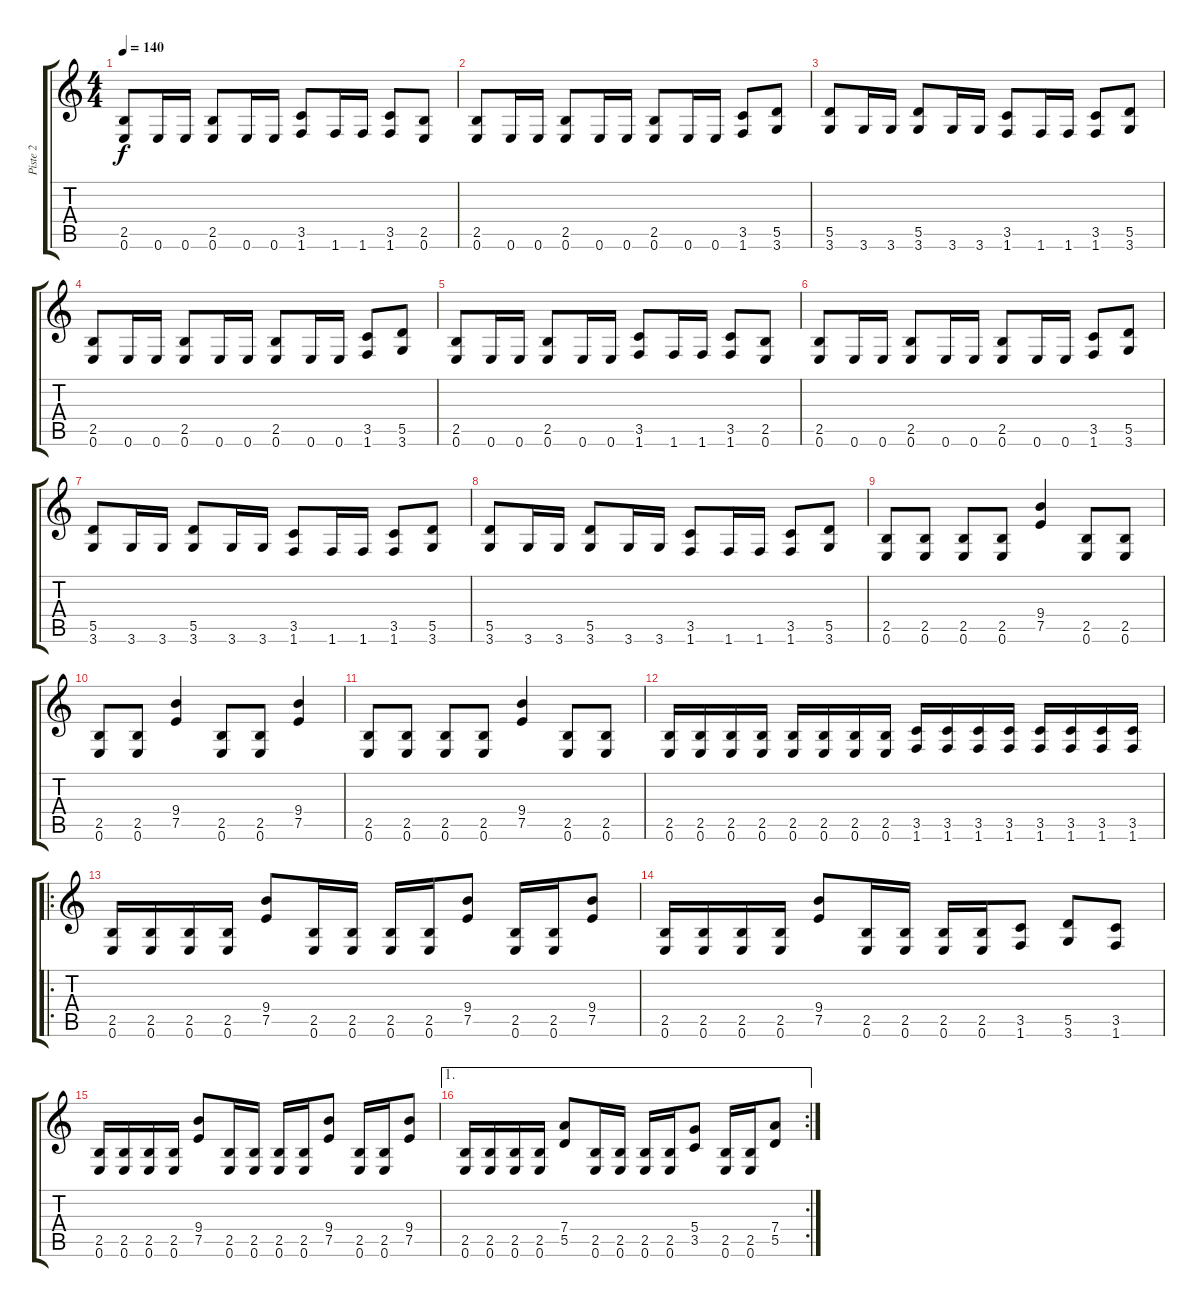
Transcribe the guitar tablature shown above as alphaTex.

\track ("Piste 2" "Piste 2") {instrument distortionguitar}
\staff {score tabs}
\tuning (E4 B3 G3 D3 A2 E2) {hide}
\ts (4 4)
\tempo 140
\clef g2
\ks c
(2.5 0.6).8{dy f} 0.6.16 0.6.16 (2.5 0.6).8 0.6.16 0.6.16 (3.5 1.6).8 1.6.16 1.6.16 (3.5 1.6).8 (2.5 0.6).8 |
(2.5 0.6).8 0.6.16 0.6.16 (2.5 0.6).8 0.6.16 0.6.16 (2.5 0.6).8 0.6.16 0.6.16 (3.5 1.6).8 (5.5 3.6).8 |
(5.5 3.6).8 3.6.16 3.6.16 (5.5 3.6).8 3.6.16 3.6.16 (3.5 1.6).8 1.6.16 1.6.16 (3.5 1.6).8 (5.5 3.6).8 |
(2.5 0.6).8 0.6.16 0.6.16 (2.5 0.6).8 0.6.16 0.6.16 (2.5 0.6).8 0.6.16 0.6.16 (3.5 1.6).8 (5.5 3.6).8 |
(2.5 0.6).8 0.6.16 0.6.16 (2.5 0.6).8 0.6.16 0.6.16 (3.5 1.6).8 1.6.16 1.6.16 (3.5 1.6).8 (2.5 0.6).8 |
(2.5 0.6).8 0.6.16 0.6.16 (2.5 0.6).8 0.6.16 0.6.16 (2.5 0.6).8 0.6.16 0.6.16 (3.5 1.6).8 (5.5 3.6).8 |
(5.5 3.6).8 3.6.16 3.6.16 (5.5 3.6).8 3.6.16 3.6.16 (3.5 1.6).8 1.6.16 1.6.16 (3.5 1.6).8 (5.5 3.6).8 |
(5.5 3.6).8 3.6.16 3.6.16 (5.5 3.6).8 3.6.16 3.6.16 (3.5 1.6).8 1.6.16 1.6.16 (3.5 1.6).8 (5.5 3.6).8 |
(2.5 0.6).8 (2.5 0.6).8 (2.5 0.6).8 (2.5 0.6).8 (9.4 7.5).4 (2.5 0.6).8 (2.5 0.6).8 |
(2.5 0.6).8 (2.5 0.6).8 (9.4 7.5).4 (2.5 0.6).8 (2.5 0.6).8 (9.4 7.5).4 |
(2.5 0.6).8 (2.5 0.6).8 (2.5 0.6).8 (2.5 0.6).8 (9.4 7.5).4 (2.5 0.6).8 (2.5 0.6).8 |
(2.5 0.6).16 (2.5 0.6).16 (2.5 0.6).16 (2.5 0.6).16 (2.5 0.6).16 (2.5 0.6).16 (2.5 0.6).16 (2.5 0.6).16 (3.5 1.6).16 (3.5 1.6).16 (3.5 1.6).16 (3.5 1.6).16 (3.5 1.6).16 (3.5 1.6).16 (3.5 1.6).16 (3.5 1.6).16 |
\ro
(2.5 0.6).16 (2.5 0.6).16 (2.5 0.6).16 (2.5 0.6).16 (9.4 7.5).8 (2.5 0.6).16 (2.5 0.6).16 (2.5 0.6).16 (2.5 0.6).16 (9.4 7.5).8 (2.5 0.6).16 (2.5 0.6).16 (9.4 7.5).8 |
(2.5 0.6).16 (2.5 0.6).16 (2.5 0.6).16 (2.5 0.6).16 (9.4 7.5).8 (2.5 0.6).16 (2.5 0.6).16 (2.5 0.6).16 (2.5 0.6).16 (3.5 1.6).8 (5.5 3.6).8 (3.5 1.6).8 |
(2.5 0.6).16 (2.5 0.6).16 (2.5 0.6).16 (2.5 0.6).16 (9.4 7.5).8 (2.5 0.6).16 (2.5 0.6).16 (2.5 0.6).16 (2.5 0.6).16 (9.4 7.5).8 (2.5 0.6).16 (2.5 0.6).16 (9.4 7.5).8 |
\ae 1
\rc 2
(2.5 0.6).16 (2.5 0.6).16 (2.5 0.6).16 (2.5 0.6).16 (7.4 5.5).8 (2.5 0.6).16 (2.5 0.6).16 (2.5 0.6).16 (2.5 0.6).16 (5.4 3.5).8 (2.5 0.6).16 (2.5 0.6).16 (7.4 5.5).8
